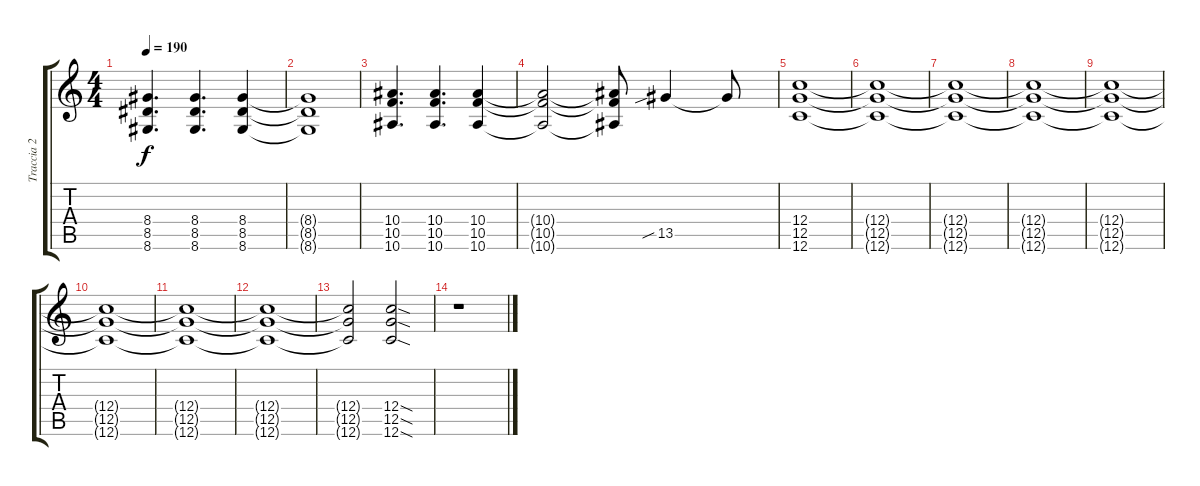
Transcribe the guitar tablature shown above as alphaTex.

\track ("Traccia 2" "Traccia 2") {instrument distortionguitar}
\staff {score tabs}
\tuning (D4 A3 F3 C3 G2 C2) {hide}
\ts (4 4)
\tempo 190
\clef g2
\ks c
(8.4 8.5 8.6).4{d dy f} (8.4 8.5 8.6).4{d} (8.4 8.5 8.6).4 |
(8.4{t} 8.5{t} 8.6{t}).1 |
(10.4 10.5 10.6).4{d} (10.4 10.5 10.6).4{d} (10.4 10.5 10.6).4 |
(10.4{t} 10.5{t} 10.6{t}).2 (10.4{t} 10.5{t} 10.6{t}).8 13.5{sib}.4 13.5{t}.8 |
(12.4 12.5 12.6).1 |
(12.4{t} 12.5{t} 12.6{t}).1 |
(12.4{t} 12.5{t} 12.6{t}).1 |
(12.4{t} 12.5{t} 12.6{t}).1 |
(12.4{t} 12.5{t} 12.6{t}).1 |
(12.4{t} 12.5{t} 12.6{t}).1 |
(12.4{t} 12.5{t} 12.6{t}).1 |
(12.4{t} 12.5{t} 12.6{t}).1 |
(12.4{t} 12.5{t} 12.6{t}).2 (12.4{sod} 12.5{sod} 12.6{sod}).2 |
r.1
